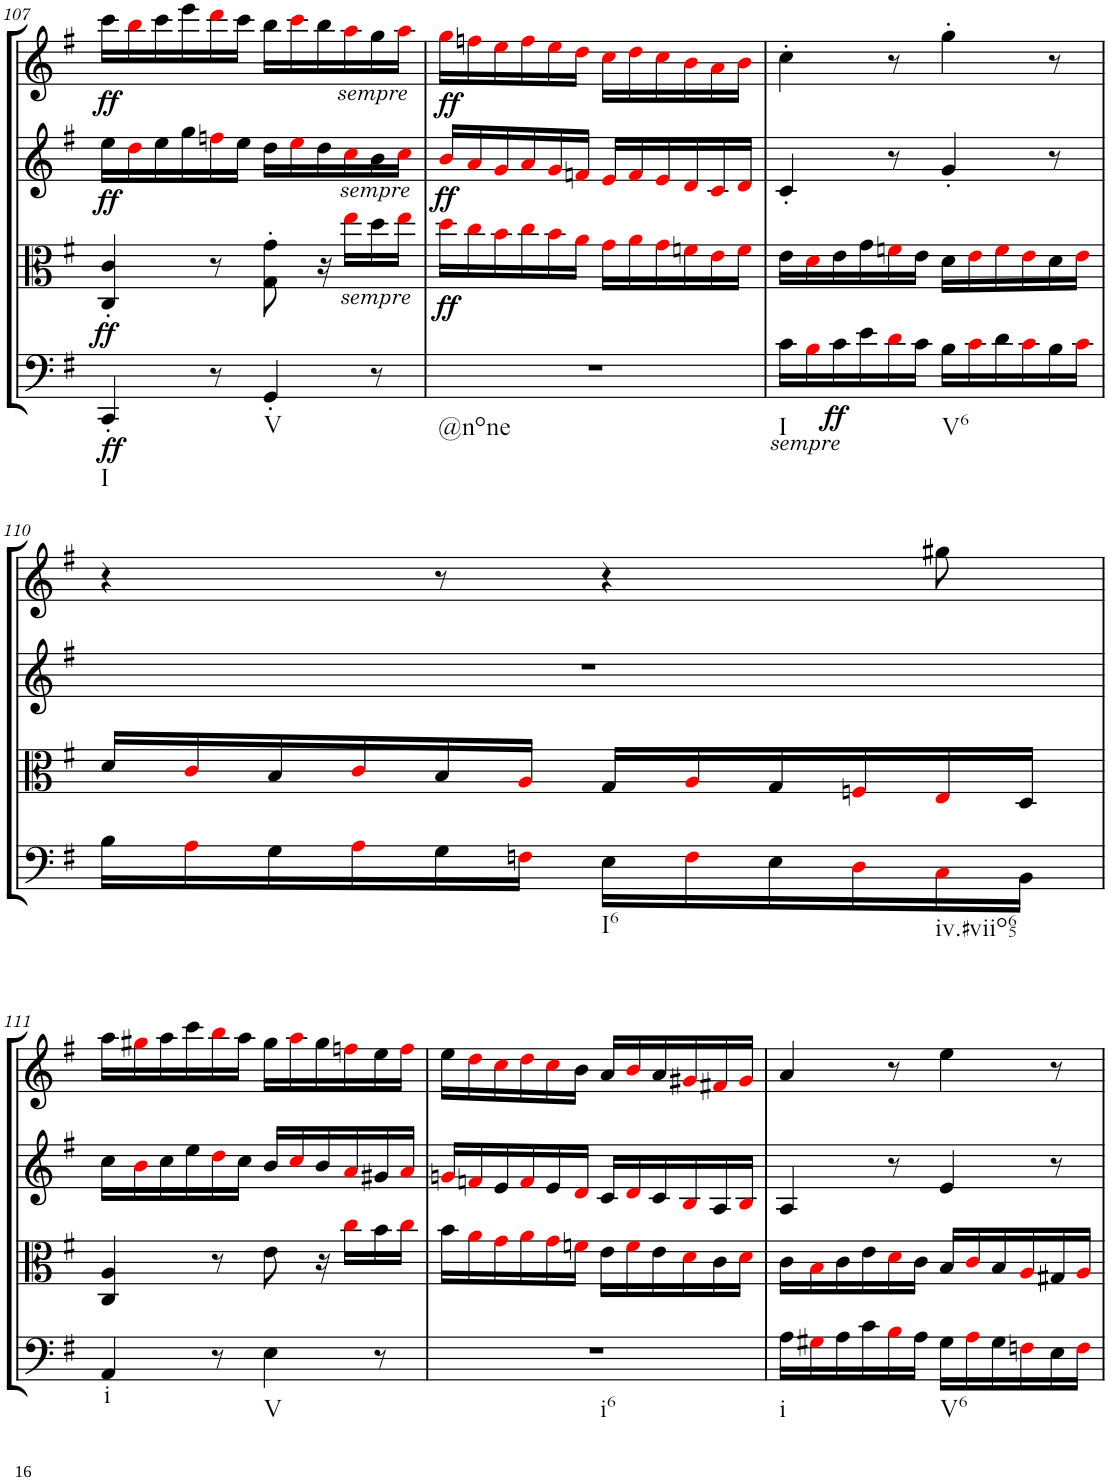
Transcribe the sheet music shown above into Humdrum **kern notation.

**kern	**dynam	**kern	**dynam	**kern	**dynam	**kern	**dynam
*part4	*part4	*part3	*part3	*part2	*part2	*part1	*part1
*staff4	*staff4	*staff3	*staff3	*staff2	*staff2	*staff1	*staff1
*I"Violoncello.	*	*I"Viola	*	*I"Violin II.	*	*I"Violin I.	*
*I'Vc	*	*I'Vla	*	*I'Vln	*	*I'Vln	*
!!LO:PB:g=z
*clefF4	*	*clefC3	*	*clefG2	*	*clefG2	*
*k[f#]	*	*k[f#]	*	*k[f#]	*	*k[f#]	*
*M6/8	*	*M6/8	*	*M6/8	*	*M6/8	*
=107	=107	=107	=107	=107	=107	=107	=107
!LO:TX:b:t=I	!	!	!	!	!	!	!
!	!LO:DY:b	!	!LO:DY:b	!	!LO:DY:b	!	!LO:DY:b
4CC'/	ff	4C/' 4c/'	ff	16ee\LL	ff	16ccc\LL	ff
.	.	.	.	16ddi\	.	16bbi\	.
.	.	.	.	16ee\	.	16ccc\	.
.	.	.	.	16gg\	.	16eee\	.
8r	.	8r	.	16ffni\	.	16dddi\	.
.	.	.	.	16ee\JJ	.	16ccc\JJ	.
!LO:TX:b:t=V	!	!	!	!	!	!	!
4GG'/	.	8G\' 8g\'	.	16dd\LL	.	16bb\LL	.
.	.	.	.	16eei\	.	16ccci\	.
.	.	16r	.	16dd\	.	16bb\	.
!	!	!	!	!	!	!LO:TX:b:i:t=sempre	!
!	!	!	!	!LO:TX:b:i:t=sempre	!	!	!
!	!	!LO:TX:b:i:t=sempre	!	!	!	!	!
.	.	16eei\LL	.	16cci\	.	16aai\	.
8r	.	16dd\	.	16b\	.	16gg\	.
.	.	16eei\JJ	.	16cci\JJ	.	16aai\JJ	.
=108	=108	=108	=108	=108	=108	=108	=108
!LO:TX:b:t=@none	!	!	!	!	!	!	!
!	!	!	!LO:DY:b	!	!LO:DY:b	!	!LO:DY:b
2.r	.	16ddi\LL	ff	16bi/LL	ff	16ggi\LL	ff
.	.	16cci\	.	16ai/	.	16ffni\	.
.	.	16bi\	.	16gi/	.	16eei\	.
.	.	16cci\	.	16ai/	.	16ffi\	.
.	.	16bi\	.	16gi/	.	16eei\	.
.	.	16ai\JJ	.	16fni/JJ	.	16ddi\JJ	.
.	.	16gi\LL	.	16ei/LL	.	16cci\LL	.
.	.	16ai\	.	16fi/	.	16ddi\	.
.	.	16gi\	.	16ei/	.	16cci\	.
.	.	16fni\	.	16di/	.	16bi\	.
.	.	16ei\	.	16ci/	.	16ai\	.
.	.	16fi\JJ	.	16di/JJ	.	16bi\JJ	.
=109	=109	=109	=109	=109	=109	=109	=109
!LO:TX:b:i:t=sempre	!	!	!	!	!	!	!
!LO:TX:b:t=I	!	!	!	!	!	!	!
16c\LL	.	16e\LL	.	4c'/	.	4cc'\	.
16Bi\	.	16di\	.	.	.	.	.
!	!LO:DY:b	!	!	!	!	!	!
16c\	ff	16e\	.	.	.	.	.
16e\	.	16g\	.	.	.	.	.
16di\	.	16fni\	.	8r	.	8r	.
16c\JJ	.	16e\JJ	.	.	.	.	.
!LO:TX:b:t=V6	!	!	!	!	!	!	!
16B\LL	.	16d\LL	.	4g'/	.	4gg'\	.
16ci\	.	16ei\	.	.	.	.	.
16d\	.	16fi\	.	.	.	.	.
16ci\	.	16ei\	.	.	.	.	.
16B\	.	16d\	.	8r	.	8r	.
16ci\JJ	.	16ei\JJ	.	.	.	.	.
!!LO:LB:g=z
=110	=110	=110	=110	=110	=110	=110	=110
16B\LL	.	16d/LL	.	2.r	.	4r	.
16Ai\	.	16ci/	.	.	.	.	.
16G\	.	16B/	.	.	.	.	.
16Ai\	.	16ci/	.	.	.	.	.
16G\	.	16B/	.	.	.	8r	.
16Fni\JJ	.	16Ai/JJ	.	.	.	.	.
!LO:TX:b:t=I6	!	!	!	!	!	!	!
16E\LL	.	16G/LL	.	.	.	4r	.
16Fi\	.	16Ai/	.	.	.	.	.
16E\	.	16G/	.	.	.	.	.
16Di\	.	16Fni/	.	.	.	.	.
!LO:TX:b:t=iv.#viio65	!	!	!	!	!	!	!
16Ci\	.	16Ei/	.	.	.	8gg#X\	.
16BB\JJ	.	16D/JJ	.	.	.	.	.
!!LO:LB:g=z
=111	=111	=111	=111	=111	=111	=111	=111
!LO:TX:b:t=i	!	!	!	!	!	!	!
4AA/	.	4C/ 4A/	.	16cc\LL	.	16aa\LL	.
.	.	.	.	16bi\	.	16gg#Xi\	.
.	.	.	.	16cc\	.	16aa\	.
.	.	.	.	16ee\	.	16ccc\	.
8r	.	8r	.	16ddi\	.	16bbi\	.
.	.	.	.	16cc\JJ	.	16aa\JJ	.
!LO:TX:b:t=V	!	!	!	!	!	!	!
4E\	.	8e\	.	16b/LL	.	16gg#\LL	.
.	.	.	.	16cci/	.	16aai\	.
.	.	16r	.	16b/	.	16gg#\	.
.	.	16cci\LL	.	16ai/	.	16ffni\	.
8r	.	16b\	.	16g#X/	.	16ee\	.
.	.	16cci\JJ	.	16ai/JJ	.	16ffi\JJ	.
=112	=112	=112	=112	=112	=112	=112	=112
!LO:TX:b:t=i6	!	!	!	!	!	!	!
2.r	.	16b\LL	.	16gni/LL	.	16ee\LL	.
.	.	16ai\	.	16fni/	.	16ddi\	.
.	.	16gi\	.	16e/	.	16cci\	.
.	.	16ai\	.	16fi/	.	16ddi\	.
.	.	16gi\	.	16e/	.	16cci\	.
.	.	16fni\JJ	.	16di/JJ	.	16b\JJ	.
.	.	16e\LL	.	16c/LL	.	16a/LL	.
.	.	16fi\	.	16di/	.	16bi/	.
.	.	16e\	.	16c/	.	16a/	.
.	.	16di\	.	16Bi/	.	16g#Xi/	.
.	.	16c\	.	16A/	.	16f#Xi/	.
.	.	16di\JJ	.	16Bi/JJ	.	16g#i/JJ	.
=113	=113	=113	=113	=113	=113	=113	=113
!LO:TX:b:t=i	!	!	!	!	!	!	!
16A\LL	.	16c\LL	.	4A/	.	4a/	.
16G#Xi\	.	16Bi\	.	.	.	.	.
16A\	.	16c\	.	.	.	.	.
16c\	.	16e\	.	.	.	.	.
16Bi\	.	16di\	.	8r	.	8r	.
16A\JJ	.	16c\JJ	.	.	.	.	.
!LO:TX:b:t=V6	!	!	!	!	!	!	!
16G#\LL	.	16B/LL	.	4e/	.	4ee\	.
16Ai\	.	16ci/	.	.	.	.	.
16G#\	.	16B/	.	.	.	.	.
16Fni\	.	16Ai/	.	.	.	.	.
16E\	.	16G#X/	.	8r	.	8r	.
16Fi\JJ	.	16Ai/JJ	.	.	.	.	.
=	=	=	=	=	=	=	=
*-	*-	*-	*-	*-	*-	*-	*-
